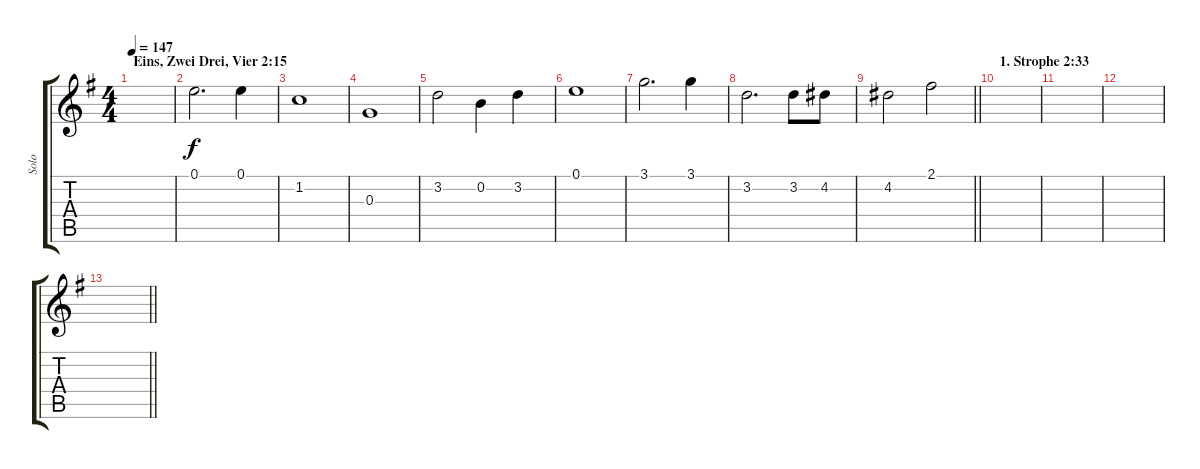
\track ("Solo" "Solo") {instrument distortionguitar}
\staff {score tabs}
\tuning (E4 B3 G3 D3 A2 E2) {hide}
\ts (4 4)
\section ("" "Eins, Zwei Drei, Vier 2:15")
\tempo 147
\clef g2
\ks g
|
0.1.2{d} 0.1.4 |
1.2.1 |
0.3.1 |
3.2.2 0.2.4 3.2.4 |
0.1.1 |
3.1.2{d} 3.1.4 |
3.2.2{d} 3.2.8 4.2.8 |
\barLineRight lightlight
4.2.2 2.1.2 |
\section ("" "1. Strophe 2:33")
|
|
|
\barLineRight lightlight
